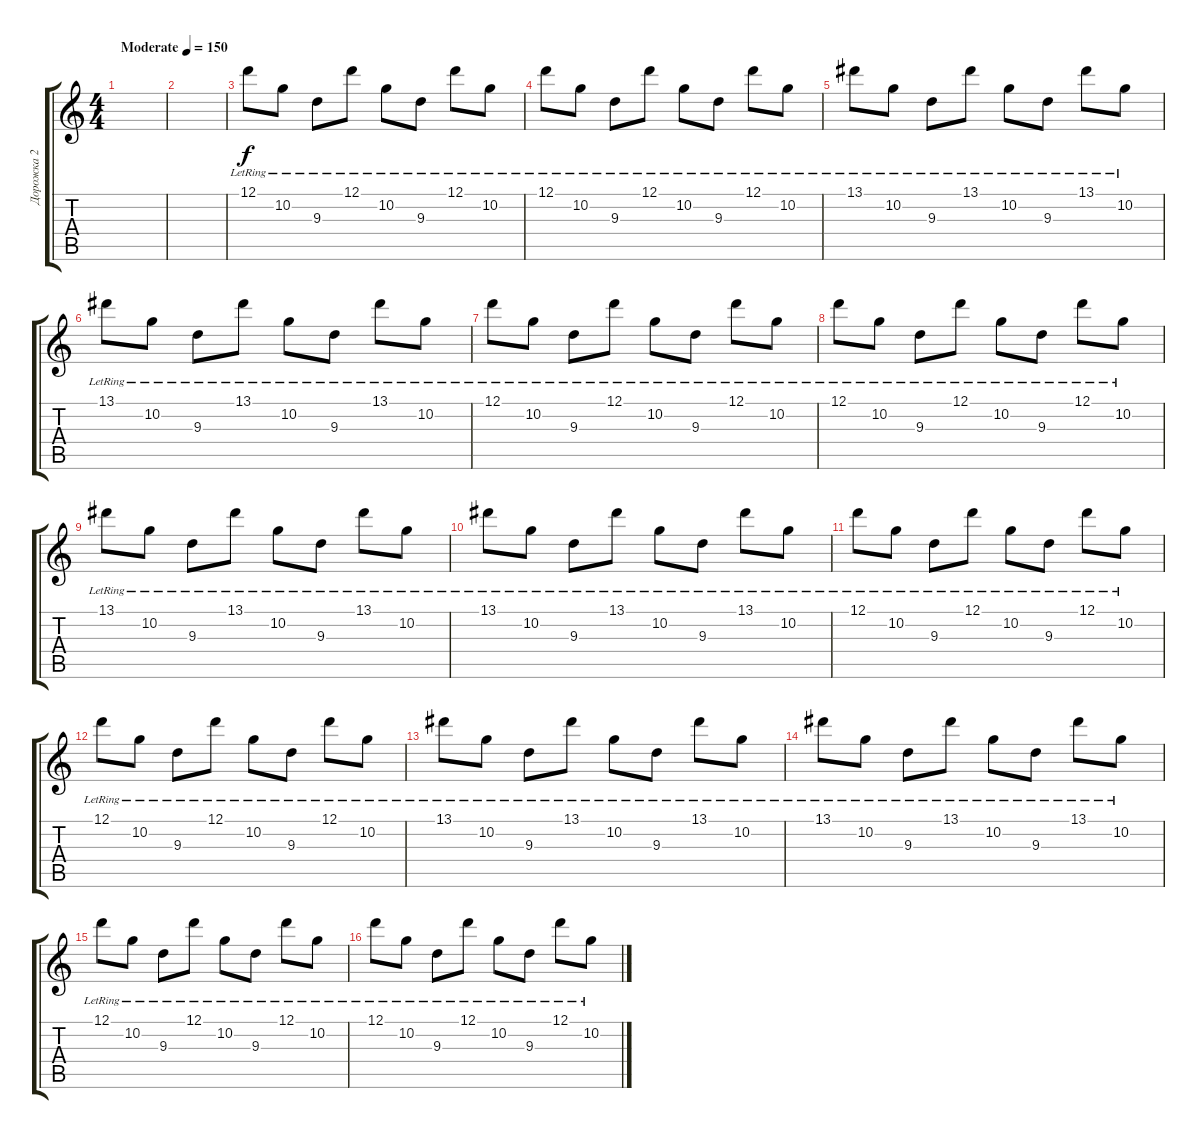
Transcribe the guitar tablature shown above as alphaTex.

\track ("Дорожка 2" "Дорожка 2") {instrument distortionguitar}
\staff {score tabs}
\tuning (D4 A3 F3 C3 G2 C2) {hide}
\ts (4 4)
\tempo (150 "Moderate")
\clef g2
\ks c
|
|
12.1{lr}.8{volume 3} 10.2{lr}.8 9.3{lr}.8 12.1{lr}.8 10.2{lr}.8 9.3{lr}.8 12.1{lr}.8 10.2{lr}.8 |
12.1{lr}.8{volume 5} 10.2{lr}.8 9.3{lr}.8 12.1{lr}.8 10.2{lr}.8 9.3{lr}.8 12.1{lr}.8 10.2{lr}.8 |
13.1{lr}.8 10.2{lr}.8 9.3{lr}.8 13.1{lr}.8 10.2{lr}.8 9.3{lr}.8 13.1{lr}.8 10.2{lr}.8 |
13.1{lr}.8{volume 8} 10.2{lr}.8 9.3{lr}.8 13.1{lr}.8 10.2{lr}.8 9.3{lr}.8 13.1{lr}.8 10.2{lr}.8 |
12.1{lr}.8{volume 9} 10.2{lr}.8 9.3{lr}.8 12.1{lr}.8 10.2{lr}.8 9.3{lr}.8 12.1{lr}.8 10.2{lr}.8 |
12.1{lr}.8 10.2{lr}.8 9.3{lr}.8 12.1{lr}.8 10.2{lr}.8 9.3{lr}.8 12.1{lr}.8 10.2{lr}.8 |
13.1{lr}.8{volume 12} 10.2{lr}.8 9.3{lr}.8 13.1{lr}.8 10.2{lr}.8 9.3{lr}.8 13.1{lr}.8 10.2{lr}.8 |
13.1{lr}.8 10.2{lr}.8 9.3{lr}.8 13.1{lr}.8 10.2{lr}.8 9.3{lr}.8 13.1{lr}.8 10.2{lr}.8 |
12.1{lr}.8{volume 14} 10.2{lr}.8 9.3{lr}.8 12.1{lr}.8 10.2{lr}.8 9.3{lr}.8 12.1{lr}.8 10.2{lr}.8 |
12.1{lr}.8 10.2{lr}.8 9.3{lr}.8 12.1{lr}.8 10.2{lr}.8 9.3{lr}.8 12.1{lr}.8 10.2{lr}.8 |
13.1{lr}.8 10.2{lr}.8 9.3{lr}.8 13.1{lr}.8 10.2{lr}.8 9.3{lr}.8 13.1{lr}.8 10.2{lr}.8 |
13.1{lr}.8 10.2{lr}.8 9.3{lr}.8 13.1{lr}.8 10.2{lr}.8 9.3{lr}.8 13.1{lr}.8 10.2{lr}.8 |
12.1{lr}.8 10.2{lr}.8 9.3{lr}.8 12.1{lr}.8 10.2{lr}.8 9.3{lr}.8 12.1{lr}.8 10.2{lr}.8 |
12.1{lr}.8 10.2{lr}.8 9.3{lr}.8 12.1{lr}.8 10.2{lr}.8 9.3{lr}.8 12.1{lr}.8 10.2{lr}.8
